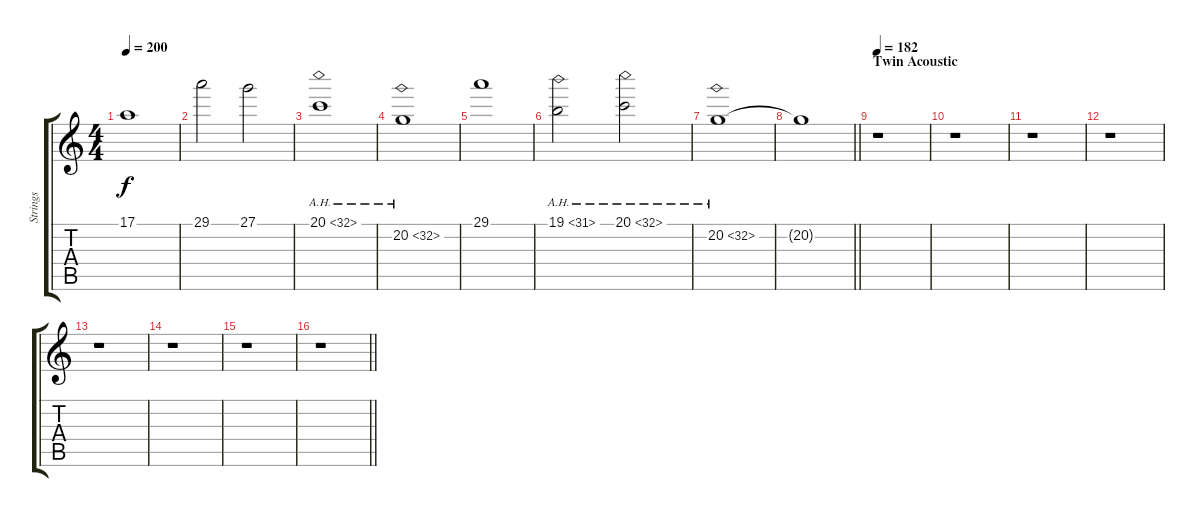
\track ("Strings" "Strings") {instrument stringensemble1}
\staff {score tabs}
\tuning (E4 B3 G3 D3 A2 E2) {hide}
\ts (4 4)
\section ("" "")
\tempo 200
\clef g2
\ks c
17.1.1{dy f} |
29.1.2 27.1.2 |
20.1{ah 12}.1 |
20.2{ah 12}.1 |
29.1.1 |
19.1{ah 12}.2 20.1{ah 12}.2 |
20.2{ah 12}.1{volume 0} |
\barLineRight lightlight
20.2{t}.1 |
\section ("" "Twin Acoustic")
\tempo 182
r.1 |
r.1 |
r.1 |
r.1 |
r.1 |
r.1 |
r.1 |
\barLineRight lightlight
r.1
